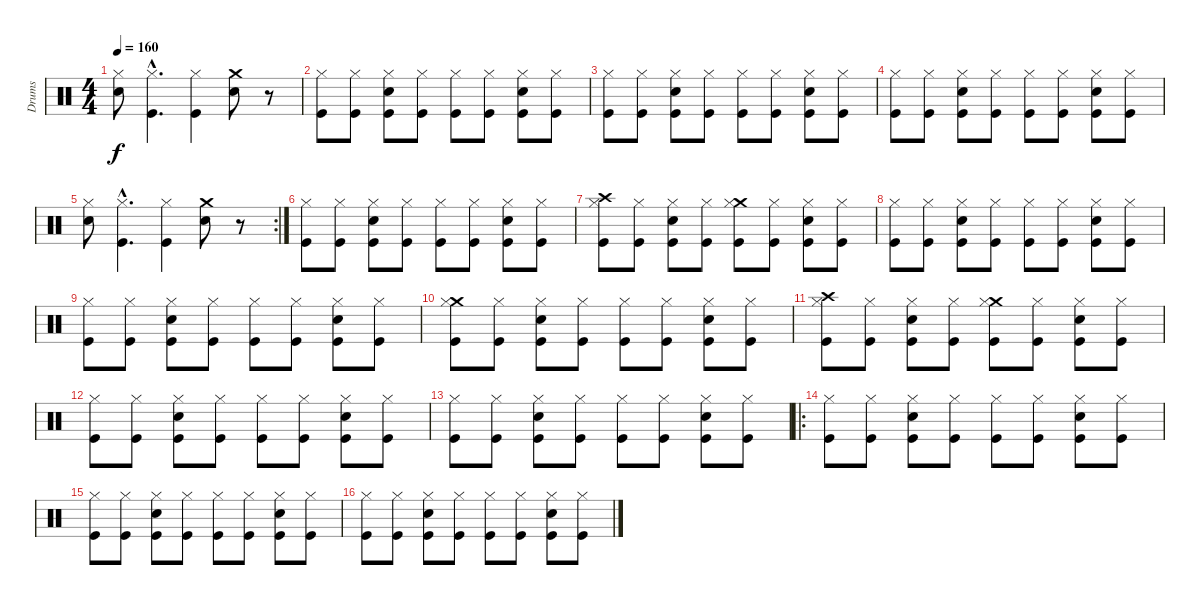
\track ("Drums" "Drums") {instrument percussion}
\staff {score}
\articulation defaults
\ts (4 4)
\tempo 160
\clef neutral
\ks c
("Hi-Hat (closed)" "Snare (hit) 2").8{dy f} ("Hi-Hat (closed)"{hac} "Kick (hit)"{hac}).4{d} ("Hi-Hat (closed)" "Kick (hit)").4 ("Crash medium (hit)" "Snare (hit) 2").8 r.8 |
("Hi-Hat (closed)" "Kick (hit)").8 ("Hi-Hat (closed)" "Kick (hit)").8 ("Hi-Hat (closed)" "Snare (hit) 2" "Kick (hit)").8 ("Hi-Hat (closed)" "Kick (hit)").8 ("Hi-Hat (closed)" "Kick (hit)").8 ("Hi-Hat (closed)" "Kick (hit)").8 ("Hi-Hat (closed)" "Snare (hit) 2" "Kick (hit)").8 ("Hi-Hat (closed)" "Kick (hit)").8 |
("Hi-Hat (closed)" "Kick (hit)").8 ("Hi-Hat (closed)" "Kick (hit)").8 ("Hi-Hat (closed)" "Snare (hit) 2" "Kick (hit)").8 ("Hi-Hat (closed)" "Kick (hit)").8 ("Hi-Hat (closed)" "Kick (hit)").8 ("Hi-Hat (closed)" "Kick (hit)").8 ("Hi-Hat (closed)" "Snare (hit) 2" "Kick (hit)").8 ("Hi-Hat (closed)" "Kick (hit)").8 |
("Hi-Hat (closed)" "Kick (hit)").8 ("Hi-Hat (closed)" "Kick (hit)").8 ("Hi-Hat (closed)" "Snare (hit) 2" "Kick (hit)").8 ("Hi-Hat (closed)" "Kick (hit)").8 ("Hi-Hat (closed)" "Kick (hit)").8 ("Hi-Hat (closed)" "Kick (hit)").8 ("Hi-Hat (closed)" "Snare (hit) 2" "Kick (hit)").8 ("Hi-Hat (closed)" "Kick (hit)").8 |
\rc 2
("Hi-Hat (closed)" "Snare (hit) 2").8 ("Hi-Hat (closed)"{hac} "Kick (hit)"{hac}).4{d} ("Hi-Hat (closed)" "Kick (hit)").4 ("Crash medium (hit)" "Snare (hit) 2").8 r.8 |
("Hi-Hat (closed)" "Kick (hit)").8 ("Hi-Hat (closed)" "Kick (hit)").8 ("Hi-Hat (closed)" "Snare (hit) 2" "Kick (hit)").8 ("Hi-Hat (closed)" "Kick (hit)").8 ("Hi-Hat (closed)" "Kick (hit)").8 ("Hi-Hat (closed)" "Kick (hit)").8 ("Hi-Hat (closed)" "Snare (hit) 2" "Kick (hit)").8 ("Hi-Hat (closed)" "Kick (hit)").8 |
("Crash high (hit)" "Hi-Hat (closed)" "Kick (hit)").8 ("Hi-Hat (closed)" "Kick (hit)").8 ("Hi-Hat (closed)" "Snare (hit) 2" "Kick (hit)").8 ("Hi-Hat (closed)" "Kick (hit)").8 ("Crash medium (hit)" "Hi-Hat (closed)" "Kick (hit)").8 ("Hi-Hat (closed)" "Kick (hit)").8 ("Hi-Hat (closed)" "Snare (hit) 2" "Kick (hit)").8 ("Hi-Hat (closed)" "Kick (hit)").8 |
("Hi-Hat (closed)" "Kick (hit)").8 ("Hi-Hat (closed)" "Kick (hit)").8 ("Hi-Hat (closed)" "Snare (hit) 2" "Kick (hit)").8 ("Hi-Hat (closed)" "Kick (hit)").8 ("Hi-Hat (closed)" "Kick (hit)").8 ("Hi-Hat (closed)" "Kick (hit)").8 ("Hi-Hat (closed)" "Snare (hit) 2" "Kick (hit)").8 ("Hi-Hat (closed)" "Kick (hit)").8 |
("Hi-Hat (closed)" "Kick (hit)").8 ("Hi-Hat (closed)" "Kick (hit)").8 ("Hi-Hat (closed)" "Snare (hit) 2" "Kick (hit)").8 ("Hi-Hat (closed)" "Kick (hit)").8 ("Hi-Hat (closed)" "Kick (hit)").8 ("Hi-Hat (closed)" "Kick (hit)").8 ("Hi-Hat (closed)" "Snare (hit) 2" "Kick (hit)").8 ("Hi-Hat (closed)" "Kick (hit)").8 |
("Crash medium (hit)" "Hi-Hat (closed)" "Kick (hit)").8 ("Hi-Hat (closed)" "Kick (hit)").8 ("Hi-Hat (closed)" "Snare (hit) 2" "Kick (hit)").8 ("Hi-Hat (closed)" "Kick (hit)").8 ("Hi-Hat (closed)" "Kick (hit)").8 ("Hi-Hat (closed)" "Kick (hit)").8 ("Hi-Hat (closed)" "Snare (hit) 2" "Kick (hit)").8 ("Hi-Hat (closed)" "Kick (hit)").8 |
("Crash high (hit)" "Hi-Hat (closed)" "Kick (hit)").8 ("Hi-Hat (closed)" "Kick (hit)").8 ("Hi-Hat (closed)" "Snare (hit) 2" "Kick (hit)").8 ("Hi-Hat (closed)" "Kick (hit)").8 ("Crash medium (hit)" "Hi-Hat (closed)" "Kick (hit)").8 ("Hi-Hat (closed)" "Kick (hit)").8 ("Hi-Hat (closed)" "Snare (hit) 2" "Kick (hit)").8 ("Hi-Hat (closed)" "Kick (hit)").8 |
("Hi-Hat (closed)" "Kick (hit)").8 ("Hi-Hat (closed)" "Kick (hit)").8 ("Hi-Hat (closed)" "Snare (hit) 2" "Kick (hit)").8 ("Hi-Hat (closed)" "Kick (hit)").8 ("Hi-Hat (closed)" "Kick (hit)").8 ("Hi-Hat (closed)" "Kick (hit)").8 ("Hi-Hat (closed)" "Snare (hit) 2" "Kick (hit)").8 ("Hi-Hat (closed)" "Kick (hit)").8 |
("Hi-Hat (closed)" "Kick (hit)").8 ("Hi-Hat (closed)" "Kick (hit)").8 ("Hi-Hat (closed)" "Snare (hit) 2" "Kick (hit)").8 ("Hi-Hat (closed)" "Kick (hit)").8 ("Hi-Hat (closed)" "Kick (hit)").8 ("Hi-Hat (closed)" "Kick (hit)").8 ("Hi-Hat (closed)" "Snare (hit) 2" "Kick (hit)").8 ("Hi-Hat (closed)" "Kick (hit)").8 |
\ro
("Hi-Hat (closed)" "Kick (hit)").8 ("Hi-Hat (closed)" "Kick (hit)").8 ("Hi-Hat (closed)" "Snare (hit) 2" "Kick (hit)").8 ("Hi-Hat (closed)" "Kick (hit)").8 ("Hi-Hat (closed)" "Kick (hit)").8 ("Hi-Hat (closed)" "Kick (hit)").8 ("Hi-Hat (closed)" "Snare (hit) 2" "Kick (hit)").8 ("Hi-Hat (closed)" "Kick (hit)").8 |
("Hi-Hat (closed)" "Kick (hit)").8 ("Hi-Hat (closed)" "Kick (hit)").8 ("Hi-Hat (closed)" "Snare (hit) 2" "Kick (hit)").8 ("Hi-Hat (closed)" "Kick (hit)").8 ("Hi-Hat (closed)" "Kick (hit)").8 ("Hi-Hat (closed)" "Kick (hit)").8 ("Hi-Hat (closed)" "Snare (hit) 2" "Kick (hit)").8 ("Hi-Hat (closed)" "Kick (hit)").8 |
("Hi-Hat (closed)" "Kick (hit)").8 ("Hi-Hat (closed)" "Kick (hit)").8 ("Hi-Hat (closed)" "Snare (hit) 2" "Kick (hit)").8 ("Hi-Hat (closed)" "Kick (hit)").8 ("Hi-Hat (closed)" "Kick (hit)").8 ("Hi-Hat (closed)" "Kick (hit)").8 ("Hi-Hat (closed)" "Snare (hit) 2" "Kick (hit)").8 ("Hi-Hat (closed)" "Kick (hit)").8
